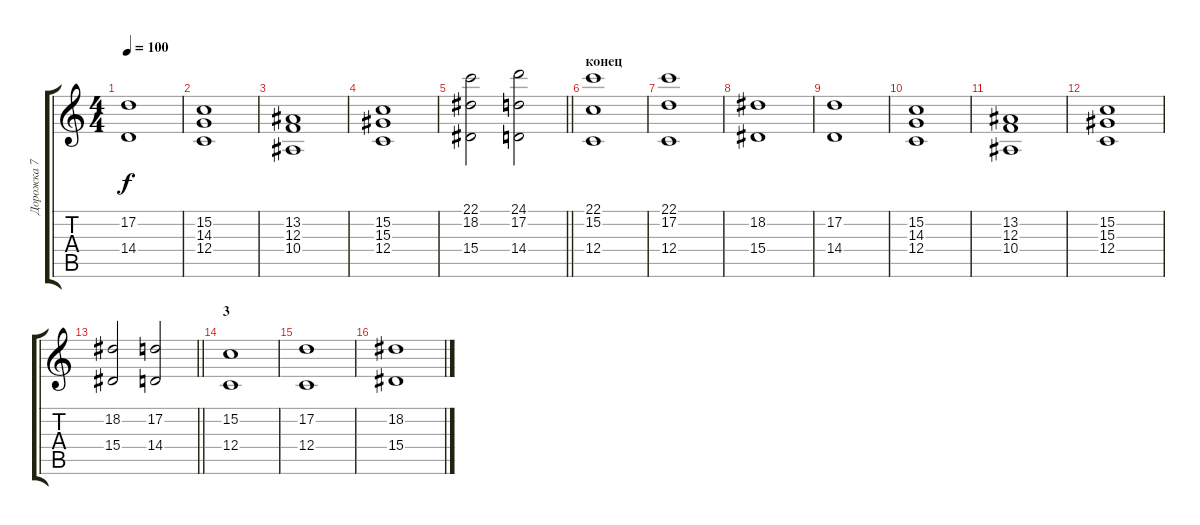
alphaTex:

\track ("Дорожка 7" "Дорожка 7") {instrument stringensemble1}
\staff {score tabs}
\tuning (D4 A3 F3 C3 G2 C2) {hide}
\ts (4 4)
\tempo 100
\clef g2
\ks c
(17.2 14.4).1{dy f} |
(15.2 14.3 12.4).1 |
(13.2 12.3 10.4).1 |
(15.2 15.3 12.4).1 |
\barLineRight lightlight
(22.1 18.2 15.4).2 (24.1 17.2 14.4).2 |
\section ("" "конец")
(22.1 15.2 12.4).1 |
(22.1 17.2 12.4).1 |
(18.2 15.4).1 |
(17.2 14.4).1 |
(15.2 14.3 12.4).1 |
(13.2 12.3 10.4).1 |
(15.2 15.3 12.4).1 |
\barLineRight lightlight
(18.2 15.4).2 (17.2 14.4).2 |
\section ("" "3")
(15.2 12.4).1 |
(17.2 12.4).1 |
(18.2 15.4).1
